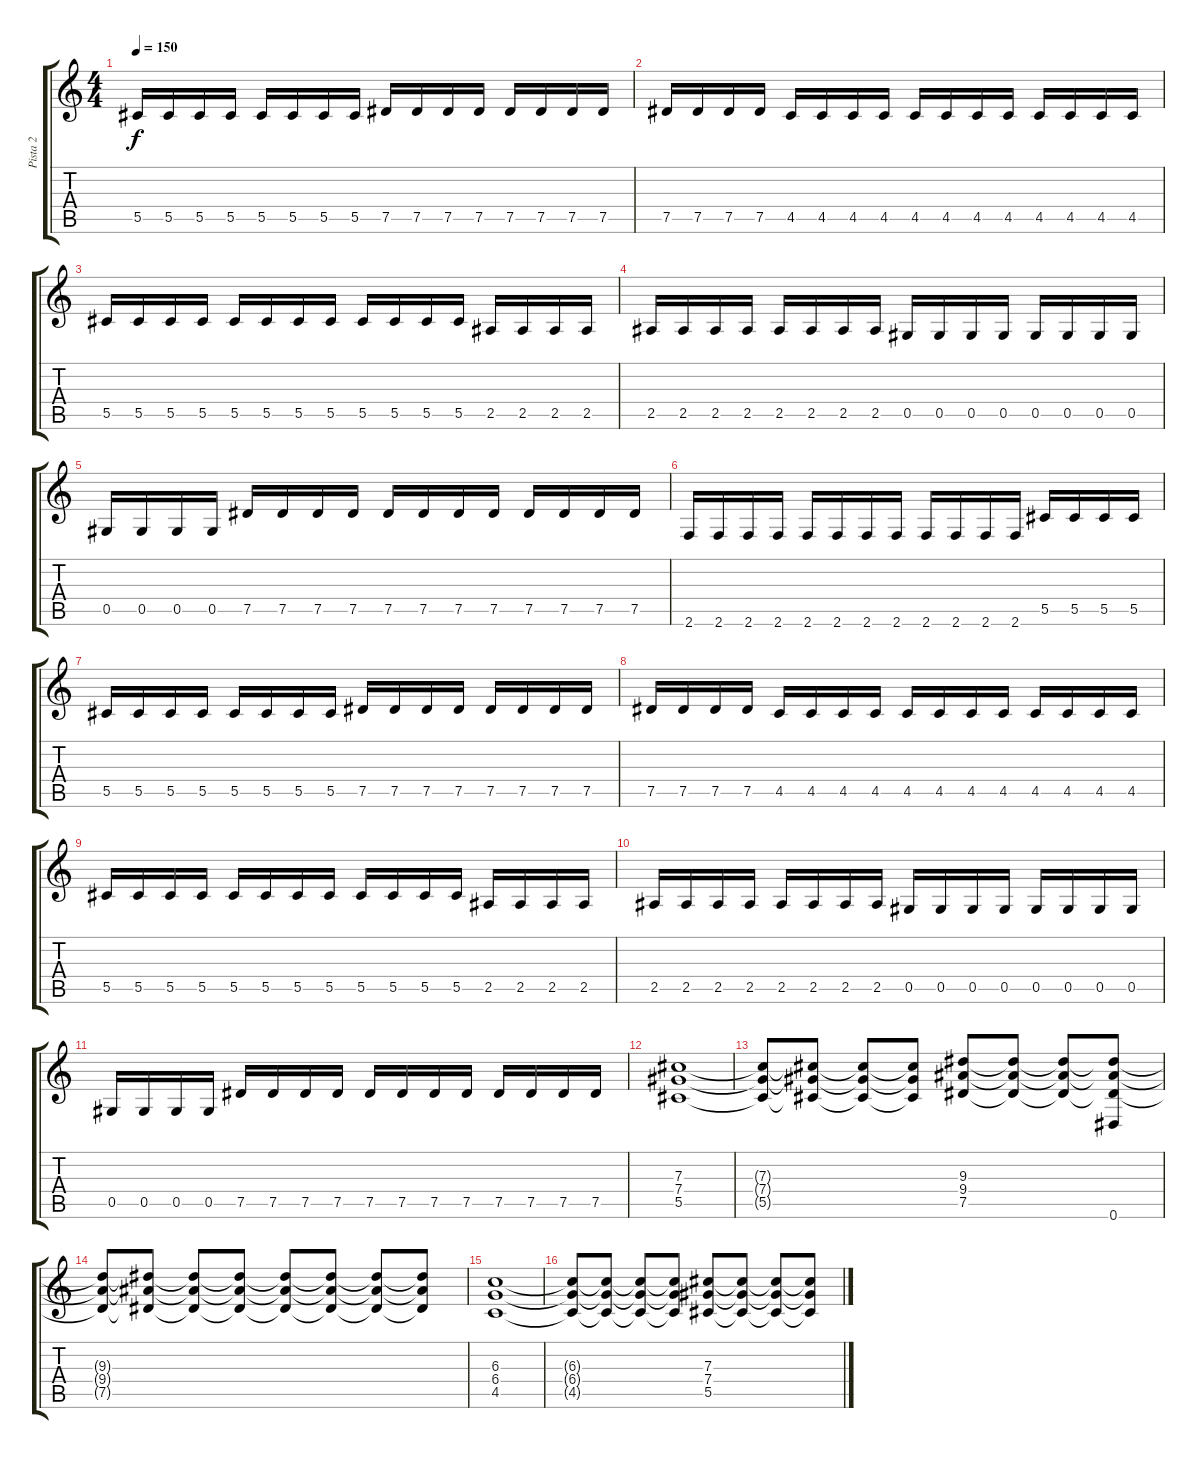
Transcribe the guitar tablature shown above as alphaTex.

\track ("Pista 2" "Pista 2") {instrument distortionguitar}
\staff {score tabs}
\tuning (Eb4 Bb3 Gb3 Db3 Ab2 Eb2) {hide}
\ts (4 4)
\tempo 150
\clef g2
\ks c
5.5.16{dy f} 5.5.16 5.5.16 5.5.16 5.5.16 5.5.16 5.5.16 5.5.16 7.5.16 7.5.16 7.5.16 7.5.16 7.5.16 7.5.16 7.5.16 7.5.16 |
7.5.16 7.5.16 7.5.16 7.5.16 4.5.16 4.5.16 4.5.16 4.5.16 4.5.16 4.5.16 4.5.16 4.5.16 4.5.16 4.5.16 4.5.16 4.5.16 |
5.5.16 5.5.16 5.5.16 5.5.16 5.5.16 5.5.16 5.5.16 5.5.16 5.5.16 5.5.16 5.5.16 5.5.16 2.5.16 2.5.16 2.5.16 2.5.16 |
2.5.16 2.5.16 2.5.16 2.5.16 2.5.16 2.5.16 2.5.16 2.5.16 0.5.16 0.5.16 0.5.16 0.5.16 0.5.16 0.5.16 0.5.16 0.5.16 |
0.5.16 0.5.16 0.5.16 0.5.16 7.5.16 7.5.16 7.5.16 7.5.16 7.5.16 7.5.16 7.5.16 7.5.16 7.5.16 7.5.16 7.5.16 7.5.16 |
2.6.16 2.6.16 2.6.16 2.6.16 2.6.16 2.6.16 2.6.16 2.6.16 2.6.16 2.6.16 2.6.16 2.6.16 5.5.16 5.5.16 5.5.16 5.5.16 |
5.5.16 5.5.16 5.5.16 5.5.16 5.5.16 5.5.16 5.5.16 5.5.16 7.5.16 7.5.16 7.5.16 7.5.16 7.5.16 7.5.16 7.5.16 7.5.16 |
7.5.16 7.5.16 7.5.16 7.5.16 4.5.16 4.5.16 4.5.16 4.5.16 4.5.16 4.5.16 4.5.16 4.5.16 4.5.16 4.5.16 4.5.16 4.5.16 |
5.5.16 5.5.16 5.5.16 5.5.16 5.5.16 5.5.16 5.5.16 5.5.16 5.5.16 5.5.16 5.5.16 5.5.16 2.5.16 2.5.16 2.5.16 2.5.16 |
2.5.16 2.5.16 2.5.16 2.5.16 2.5.16 2.5.16 2.5.16 2.5.16 0.5.16 0.5.16 0.5.16 0.5.16 0.5.16 0.5.16 0.5.16 0.5.16 |
0.5.16 0.5.16 0.5.16 0.5.16 7.5.16 7.5.16 7.5.16 7.5.16 7.5.16 7.5.16 7.5.16 7.5.16 7.5.16 7.5.16 7.5.16 7.5.16 |
(7.3 7.4 5.5).1 |
(7.3{t} 7.4{t} 5.5{t}).8 (7.3{t} 7.4{t} 5.5{t}).8 (7.3{t} 7.4{t} 5.5{t}).8 (7.3{t} 7.4{t} 5.5{t}).8 (9.3 9.4 7.5).8 (9.3{t} 9.4{t} 7.5{t}).8 (9.3{t} 9.4{t} 7.5{t}).8 (9.3{t} 9.4{t} 7.5{t} 0.6).8 |
(9.3{t} 9.4{t} 7.5{t}).8 (9.3{t} 9.4{t} 7.5{t}).8 (9.3{t} 9.4{t} 7.5{t}).8 (9.3{t} 9.4{t} 7.5{t}).8 (9.3{t} 9.4{t} 7.5{t}).8 (9.3{t} 9.4{t} 7.5{t}).8 (9.3{t} 9.4{t} 7.5{t}).8 (9.3{t} 9.4{t} 7.5{t}).8 |
(6.3 6.4 4.5).1 |
(6.3{t} 6.4{t} 4.5{t}).8 (6.3{t} 6.4{t} 4.5{t}).8 (6.3{t} 6.4{t} 4.5{t}).8 (6.3{t} 6.4{t} 4.5{t}).8 (7.3 7.4 5.5).8 (7.3{t} 7.4{t} 5.5{t}).8 (7.3{t} 7.4{t} 5.5{t}).8 (7.3{t} 7.4{t} 5.5{t}).8
